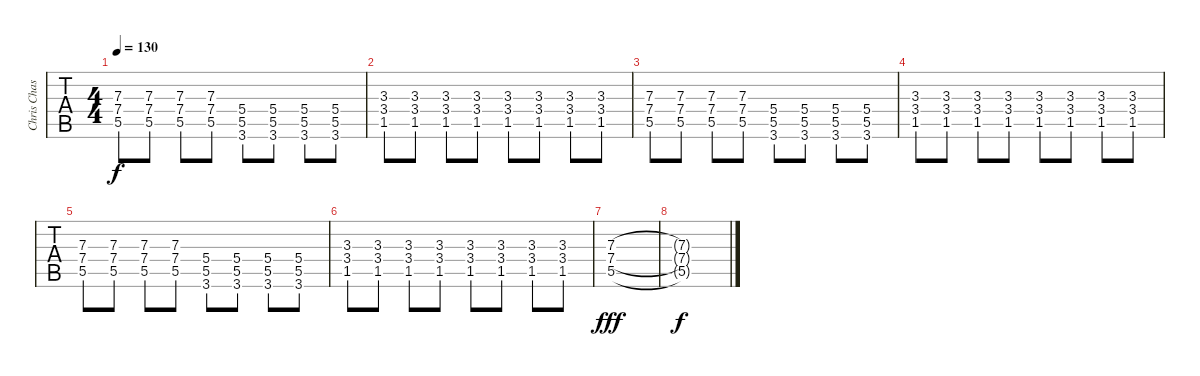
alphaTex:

\track ("Chris Chasse - Lead" "Chris Chas") {instrument overdrivenguitar}
\staff {tabs}
\tuning (Eb4 Bb3 Gb3 Db3 Ab2 Eb2) {hide}
\ts (4 4)
\tempo 130
\clef g2
\ks c
(7.3 7.4 5.5).8{dy f} (7.3 7.4 5.5).8 (7.3 7.4 5.5).8 (7.3 7.4 5.5).8 (5.4 5.5 3.6).8 (5.4 5.5 3.6).8 (5.4 5.5 3.6).8 (5.4 5.5 3.6).8 |
(3.3 3.4 1.5).8 (3.3 3.4 1.5).8 (3.3 3.4 1.5).8 (3.3 3.4 1.5).8 (3.3 3.4 1.5).8 (3.3 3.4 1.5).8 (3.3 3.4 1.5).8 (3.3 3.4 1.5).8 |
(7.3 7.4 5.5).8 (7.3 7.4 5.5).8 (7.3 7.4 5.5).8 (7.3 7.4 5.5).8 (5.4 5.5 3.6).8 (5.4 5.5 3.6).8 (5.4 5.5 3.6).8 (5.4 5.5 3.6).8 |
(3.3 3.4 1.5).8 (3.3 3.4 1.5).8 (3.3 3.4 1.5).8 (3.3 3.4 1.5).8 (3.3 3.4 1.5).8 (3.3 3.4 1.5).8 (3.3 3.4 1.5).8 (3.3 3.4 1.5).8 |
(7.3 7.4 5.5).8 (7.3 7.4 5.5).8 (7.3 7.4 5.5).8 (7.3 7.4 5.5).8 (5.4 5.5 3.6).8 (5.4 5.5 3.6).8 (5.4 5.5 3.6).8 (5.4 5.5 3.6).8 |
(3.3 3.4 1.5).8 (3.3 3.4 1.5).8 (3.3 3.4 1.5).8 (3.3 3.4 1.5).8 (3.3 3.4 1.5).8 (3.3 3.4 1.5).8 (3.3 3.4 1.5).8 (3.3 3.4 1.5).8 |
(7.3 7.4 5.5).1{dy fff} |
(7.3{t} 7.4{t} 5.5{t}).1{dy f}
